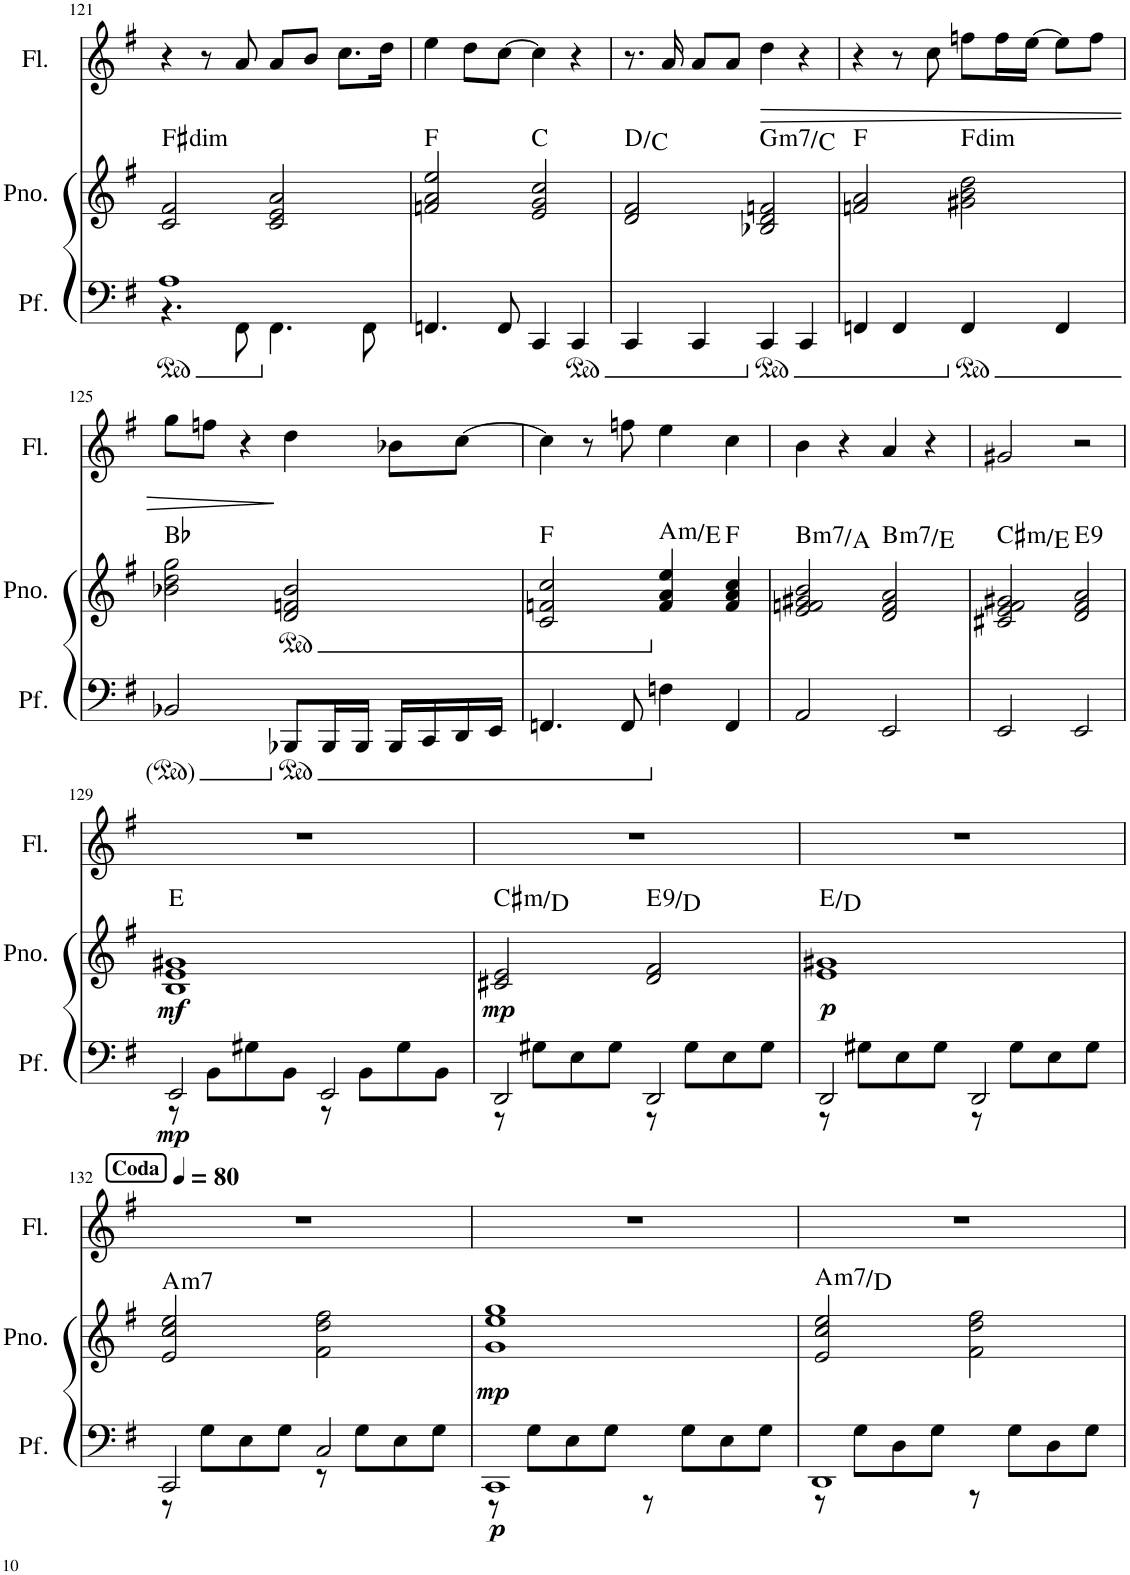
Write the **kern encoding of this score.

**kern	**dynam	**kern	**dynam	**harte	**kern	**dynam
*part3	*part3	*part2	*part2	*part2	*part1	*part1
*staff3	*staff3	*staff2	*staff2	*	*staff1	*staff1
*I"Piano	*	*I"Piano	*	*	*I"Flauto	*
*	*	*I'Pno.	*	*	*I'Fl.	*
!!LO:PB:g=z
*clefF4	*	*clefG2	*	*	*clefG2	*
*k[f#]	*	*k[f#]	*	*	*k[f#]	*
*M4/4	*	*M4/4	*	*	*M4/4	*
*ped	*	*	*	*	*	*
=121	=121	=121	=121	=121	=121	=121
*^	*	*	*	*	*	*
!	!	!	!	!	!LO:H:kt=dim	!	!
1A	4.r	.	2c/ 2f#/	.	F#:dim	4r	.
.	.	.	.	.	.	8r	.
.	8FF#\	.	.	.	.	8a/	.
*Xped	*	*	*	*	*	*	*
.	4.FF#\	.	2c/ 2e/ 2a/	.	.	8a/L	.
.	.	.	.	.	.	8b/J	.
.	.	.	.	.	.	8.cc\L	.
.	8FF#\	.	.	.	.	.	.
.	.	.	.	.	.	16dd\Jk	.
*v	*v	*	*	*	*	*	*
=122	=122	=122	=122	=122	=122	=122
4.FFn/	.	2fn/ 2a/ 2ee/	.	F:maj	4ee\	.
.	.	.	.	.	8dd\L	.
8FF/	.	.	.	.	[8cc\J	.
4CC/	.	2e/ 2g/ 2cc/	.	C:maj	4cc\]	.
*ped	*	*	*	*	*	*
4CC/	.	.	.	.	4r	.
=123	=123	=123	=123	=123	=123	=123
4CC/	.	2d/ 2f#/	.	D:maj/b7	8.r	.
.	.	.	.	.	16a/	.
4CC/	.	.	.	.	8a/L	.
.	.	.	.	.	8a/J	.
*Xped	*	*	*	*	*	*
*ped	*	*	*	*	*	*
!	!	!	!	!LO:H:kt=m7	!	!LO:HP:b
4CC/	.	2B-X/ 2d/ 2fn/	.	G:min7/4	4dd\	>
4CC/	.	.	.	.	4r	.
=124	=124	=124	=124	=124	=124	=124
4FFn/	.	2fn/ 2a/	.	F:maj	4r	.
4FF/	.	.	.	.	8r	.
.	.	.	.	.	8cc\	.
*Xped	*	*	*	*	*	*
*ped	*	*	*	*	*	*
!	!	!	!	!LO:H:kt=dim	!	!
4FF/	.	2g#X\ 2b\ 2dd\	.	F:dim	8ffn\L	.
.	.	.	.	.	16ff\L	.
.	.	.	.	.	[16ee\JJ	.
4FF/	.	.	.	.	8ee\L]	.
.	.	.	.	.	8ff\J	.
!!LO:LB:g=z
=125	=125	=125	=125	=125	=125	=125
2BB-X/	.	2b-X\ 2dd\ 2gg\	.	Bb:maj	8gg\L	.
.	.	.	.	.	8ffn\J	.
.	.	.	.	.	4r	.
*Xped	*	*	*	*	*	*
*ped	*	*	*	*	*	*
*	*	*ped	*	*	*	*
8BBB-X/L	.	2d/ 2fn/ 2b-/	.	.	4dd\	]
16BBB-/L	.	.	.	.	.	.
16BBB-/JJ	.	.	.	.	.	.
16BBB-/LL	.	.	.	.	8b-X\L	.
16CC/	.	.	.	.	.	.
16DD/	.	.	.	.	[8cc\J	.
16EE/JJ	.	.	.	.	.	.
=126	=126	=126	=126	=126	=126	=126
4.FFn/	.	2c/ 2fn/ 2cc/	.	F:maj	4cc\]	.
.	.	.	.	.	8r	.
8FF/	.	.	.	.	8ffn\	.
*Xped	*	*	*	*	*	*
*	*	*Xped	*	*	*	*
!	!	!	!	!LO:H:kt=m	!	!
4Fn\	.	4f/ 4a/ 4ee/	.	A:min/5	4ee\	.
4FF/	.	4f/ 4a/ 4cc/	.	F:maj	4cc\	.
=127	=127	=127	=127	=127	=127	=127
!	!	!	!	!LO:H:kt=m7	!	!
2AA/	.	2e/ 2fn/ 2g#X/ 2b/	.	B:min7/b7	4b\	.
.	.	.	.	.	4r	.
!	!	!	!	!LO:H:kt=m7	!	!
2EE/	.	2d/ 2f/ 2a/	.	B:min7/4	4a/	.
.	.	.	.	.	4r	.
=128	=128	=128	=128	=128	=128	=128
!	!	!	!	!LO:H:kt=m	!	!
2EE/	.	2c#X/ 2e/ 2f#/ 2g#X/	.	C#:min/b3	2g#X/	.
!	!	!	!	!LO:H:kt=9	!	!
2EE/	.	2d/ 2f#/ 2a/	.	E:9	2r	.
!!LO:LB:g=z
=129	=129	=129	=129	=129	=129	=129
*^	*	*	*	*	*	*
!	!	!LO:DY:b	!	!LO:DY:b	!	!	!
2EE/	8r	mp	1B 1e 1g#X	mf	E:maj	1r	.
.	8BB\L	.	.	.	.	.	.
.	8G#X\	.	.	.	.	.	.
.	8BB\J	.	.	.	.	.	.
2EE/	8r	.	.	.	.	.	.
.	8BB\L	.	.	.	.	.	.
.	8G#\	.	.	.	.	.	.
.	8BB\J	.	.	.	.	.	.
=130	=130	=130	=130	=130	=130	=130	=130
!	!	!	!	!LO:DY:b	!LO:H:kt=m	!	!
2DD/	8r	.	2c#X/ 2e/	mp	C#:min/b2	1r	.
.	8G#X\L	.	.	.	.	.	.
.	8E\	.	.	.	.	.	.
.	8G#\J	.	.	.	.	.	.
!	!	!	!	!	!LO:H:kt=9	!	!
2DD/	8r	.	2d/ 2f#/	.	E:9/b7	.	.
.	8G#\L	.	.	.	.	.	.
.	8E\	.	.	.	.	.	.
.	8G#\J	.	.	.	.	.	.
=131	=131	=131	=131	=131	=131	=131	=131
!	!	!	!	!LO:DY:b	!	!	!
2DD/	8r	.	1e 1g#X	p	E:maj/b7	1r	.
.	8G#X\L	.	.	.	.	.	.
.	8E\	.	.	.	.	.	.
.	8G#\J	.	.	.	.	.	.
2DD/	8r	.	.	.	.	.	.
.	8G#\L	.	.	.	.	.	.
.	8E\	.	.	.	.	.	.
.	8G#\J	.	.	.	.	.	.
!!LO:LB:g=z
=132	=132	=132	=132	=132	=132	=132	=132
!!LO:REH:place=s1:a:B:cj:t=Coda
*	*	*	*	*	*	*MM80	*
!	!	!	!	!	!LO:H:kt=m7	!	!
2CC/	8r	.	2e/ 2cc/ 2ee/	.	A:min7	1r	.
.	8G\L	.	.	.	.	.	.
.	8E\	.	.	.	.	.	.
.	8G\J	.	.	.	.	.	.
2C/	8r	.	2f#\ 2dd\ 2ff#\	.	.	.	.
.	8G\L	.	.	.	.	.	.
.	8E\	.	.	.	.	.	.
.	8G\J	.	.	.	.	.	.
=133	=133	=133	=133	=133	=133	=133	=133
!	!	!LO:DY:b	!	!LO:DY:b	!	!	!
1CC	8r	p	1g 1ee 1gg	mp	.	1r	.
.	8G\L	.	.	.	.	.	.
.	8E\	.	.	.	.	.	.
.	8G\J	.	.	.	.	.	.
.	8r	.	.	.	.	.	.
.	8G\L	.	.	.	.	.	.
.	8E\	.	.	.	.	.	.
.	8G\J	.	.	.	.	.	.
=134	=134	=134	=134	=134	=134	=134	=134
!	!	!	!	!	!LO:H:kt=m7	!	!
1DD	8r	.	2e/ 2cc/ 2ee/	.	A:min7/4	1r	.
.	8G\L	.	.	.	.	.	.
.	8D\	.	.	.	.	.	.
.	8G\J	.	.	.	.	.	.
.	8r	.	2f#\ 2dd\ 2ff#\	.	.	.	.
.	8G\L	.	.	.	.	.	.
.	8D\	.	.	.	.	.	.
.	8G\J	.	.	.	.	.	.
*v	*v	*	*	*	*	*	*
=	=	=	=	=	=	=
*-	*-	*-	*-	*-	*-	*-
